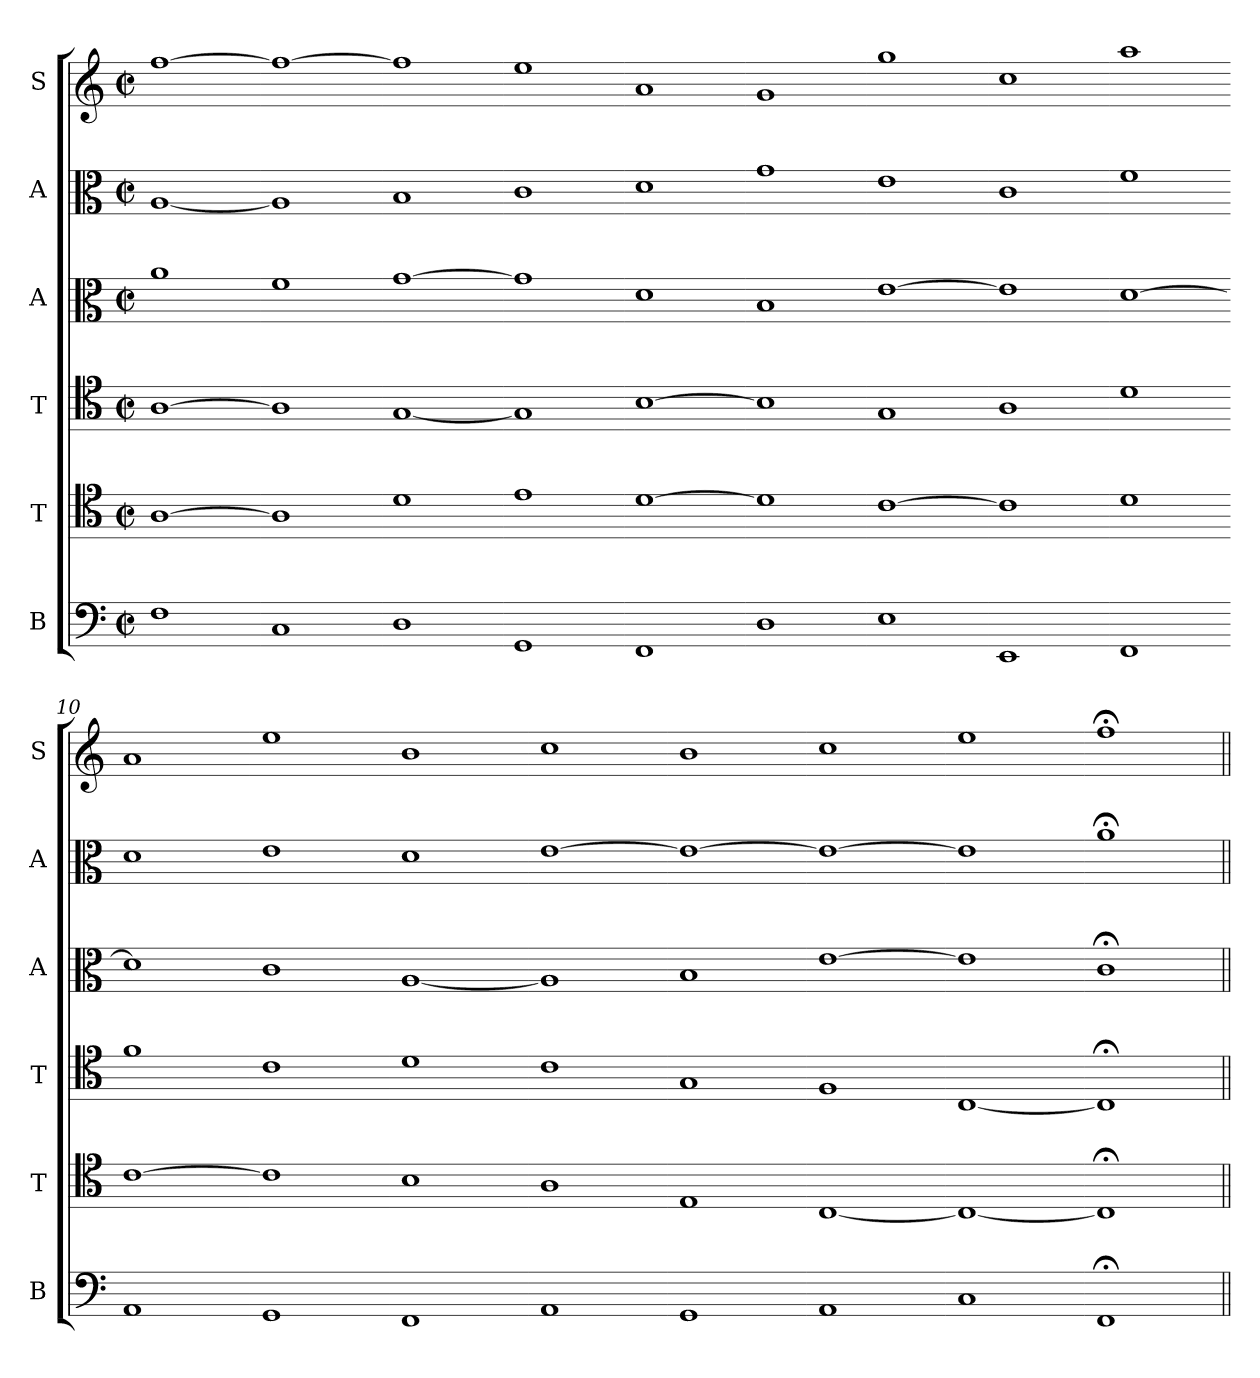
**kern	**kern	**kern	**kern	**kern	**kern
*part6	*part5	*part4	*part3	*part2	*part1
*staff6	*staff5	*staff4	*staff3	*staff2	*staff1
*I"B	*I"T	*I"T	*I"A	*I"A	*I"S
*I'B	*I'T	*I'T	*I'A	*I'A	*I'S
*clefF4	*clefC4	*clefC4	*clefC3	*clefC3	*clefG2
*k[]	*k[]	*k[]	*k[]	*k[]	*k[]
*M2/2	*M2/2	*M2/2	*M2/2	*M2/2	*M2/2
*met(c|)	*met(c|)	*met(c|)	*met(c|)	*met(c|)	*met(c|)
*MM208	*MM208	*MM208	*MM208	*MM208	*MM208
=1	=1	=1	=1	=1	=1
1F	[1A	[1A	1a	[1A	[1ff
=2-	=2-	=2-	=2-	=2-	=2-
1C	1A]	1A]	1f	1A]	1ff_
=3-	=3-	=3-	=3-	=3-	=3-
1D	1d	[1G	[1g	1B	1ff]
=4-	=4-	=4-	=4-	=4-	=4-
1GG	1e	1G]	1g]	1c	1ee
=5-	=5-	=5-	=5-	=5-	=5-
1FF	[1d	[1B	1d	1d	1a
=6-	=6-	=6-	=6-	=6-	=6-
1D	1d]	1B]	1B	1g	1g
=7-	=7-	=7-	=7-	=7-	=7-
1E	[1c	1G	[1e	1e	1gg
=8-	=8-	=8-	=8-	=8-	=8-
1EE	1c]	1A	1e]	1c	1cc
=9-	=9-	=9-	=9-	=9-	=9-
1FF	1d	1d	[1d	1f	1aa
=10-	=10-	=10-	=10-	=10-	=10-
1AA	[1c	1f	1d]	1d	1a
=11-	=11-	=11-	=11-	=11-	=11-
1GG	1c]	1c	1c	1e	1ee
=12-	=12-	=12-	=12-	=12-	=12-
1FF	1B	1d	[1A	1d	1b
=13-	=13-	=13-	=13-	=13-	=13-
1AA	1A	1c	1A]	[1e	1cc
=14-	=14-	=14-	=14-	=14-	=14-
1GG	1E	1G	1B	1e_	1b
=15-	=15-	=15-	=15-	=15-	=15-
1AA	[1C	1F	[1e	1e_	1cc
=16-	=16-	=16-	=16-	=16-	=16-
1C	1C_	[1C	1e]	1e]	1ee
=17-	=17-	=17-	=17-	=17-	=17-
1FF;<	1C;<]	1C;<]	1c;<	1a;	1ff;<
=||	=||	=||	=||	=||	=||
*-	*-	*-	*-	*-	*-
